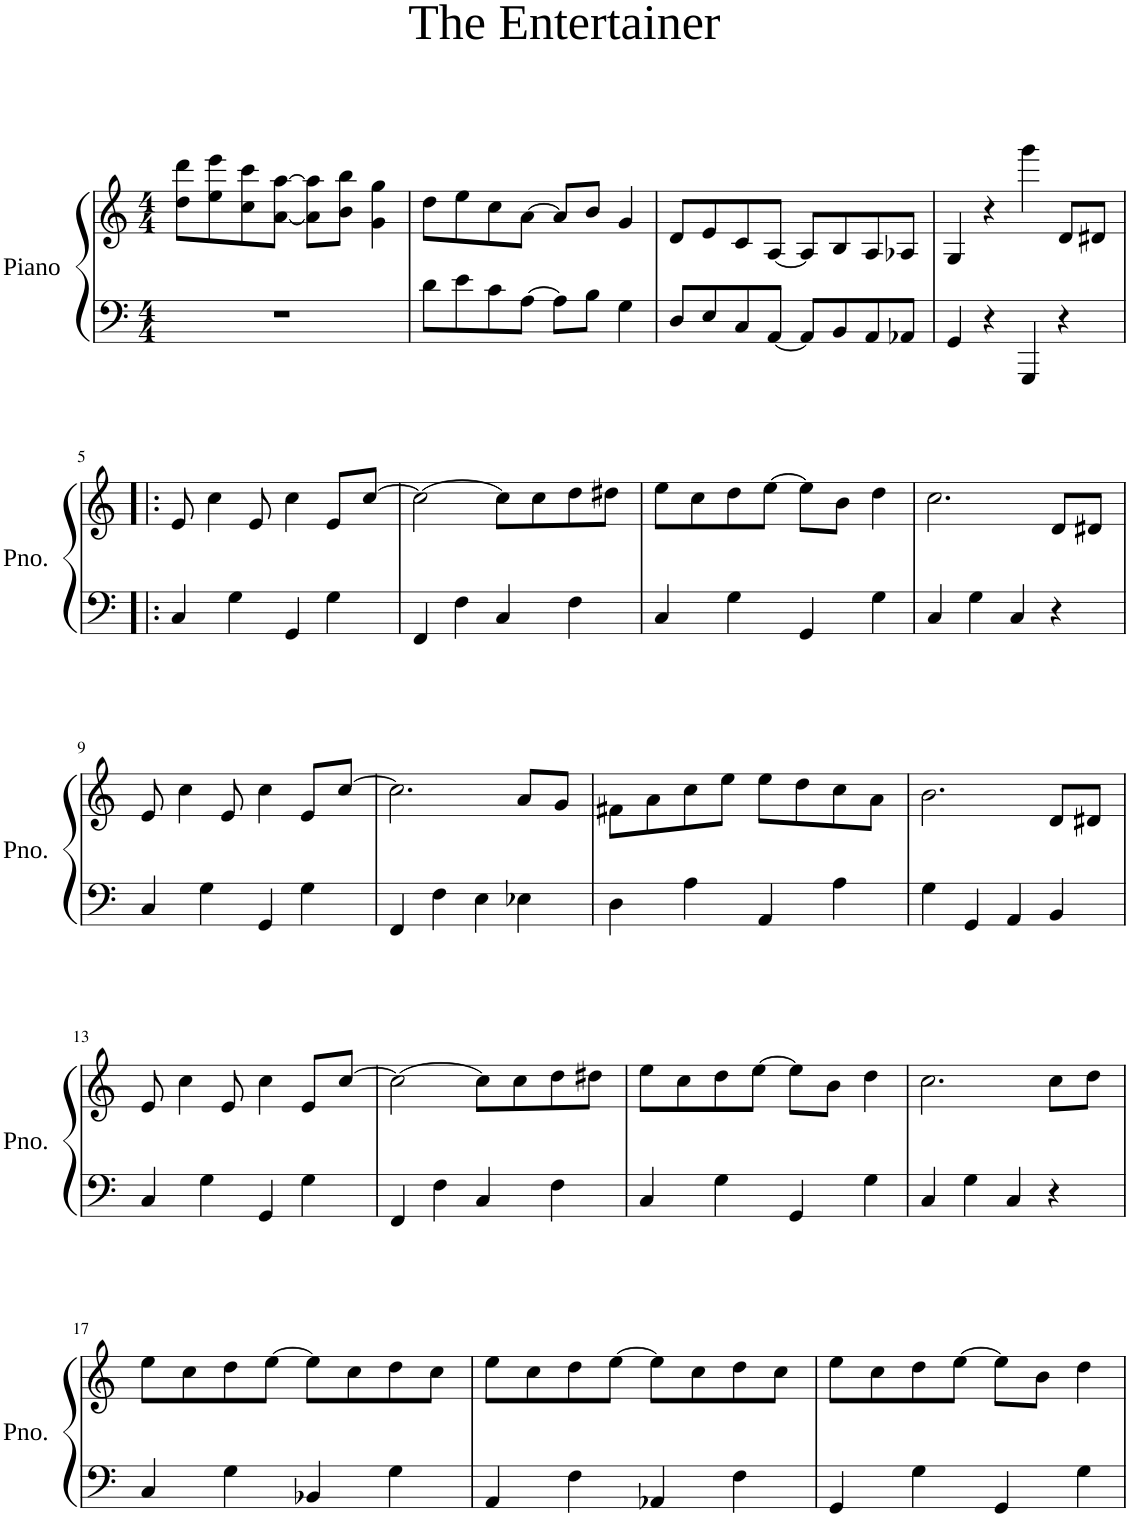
**kern	**kern
*part1	*part1
*staff2	*staff1
*I"Piano	*
*I'Pno.	*
*clefF4	*clefG2
*k[]	*k[]
*M4/4	*M4/4
=1	=1
1r	8dd\ 8ddd\L
.	8ee\ 8eee\
.	8cc\ 8ccc\
.	[8a\ [8aa\J
.	8a\] 8aa\]L
.	8b\ 8bb\J
.	4g\ 4gg\
=2	=2
8d\L	8dd\L
8e\	8ee\
8c\	8cc\
[8A\J	[8a\J
8A\L]	8a/L]
8B\J	8b/J
4G\	4g/
=3	=3
8D/L	8d/L
8E/	8e/
8C/	8c/
[8AA/J	[8A/J
8AA/L]	8A/L]
8BB/	8B/
8AA/	8A/
8AA-X/J	8A-X/J
=4	=4
4GG/	4G/
4r	4r
4GGG/	4ggg\
4r	8d/L
.	8d#X/J
!!LO:LB:g=z
=5!|:	=5!|:
4C/	8e/
.	4cc\
4G\	.
.	8e/
4GG/	4cc\
4G\	8e/L
.	[8cc/J
=6	=6
4FF/	2cc\_
4F\	.
4C/	8cc\L]
.	8cc\
4F\	8dd\
.	8dd#X\J
=7	=7
4C/	8ee\L
.	8cc\
4G\	8dd\
.	[8ee\J
4GG/	8ee\L]
.	8b\J
4G\	4dd\
=8	=8
4C/	2.cc\
4G\	.
4C/	.
4r	8d/L
.	8d#X/J
!!LO:LB:g=z
=9	=9
4C/	8e/
.	4cc\
4G\	.
.	8e/
4GG/	4cc\
4G\	8e/L
.	[8cc/J
=10	=10
4FF/	2.cc\]
4F\	.
4E\	.
4E-X\	8a/L
.	8g/J
=11	=11
4D\	8f#X\L
.	8a\
4A\	8cc\
.	8ee\J
4AA/	8ee\L
.	8dd\
4A\	8cc\
.	8a\J
=12	=12
4G\	2.b\
4GG/	.
4AA/	.
4BB/	8d/L
.	8d#X/J
!!LO:LB:g=z
=13	=13
4C/	8e/
.	4cc\
4G\	.
.	8e/
4GG/	4cc\
4G\	8e/L
.	[8cc/J
=14	=14
4FF/	2cc\_
4F\	.
4C/	8cc\L]
.	8cc\
4F\	8dd\
.	8dd#X\J
=15	=15
4C/	8ee\L
.	8cc\
4G\	8dd\
.	[8ee\J
4GG/	8ee\L]
.	8b\J
4G\	4dd\
=16	=16
4C/	2.cc\
4G\	.
4C/	.
4r	8cc\L
.	8dd\J
!!LO:LB:g=z
=17	=17
4C/	8ee\L
.	8cc\
4G\	8dd\
.	[8ee\J
4BB-X/	8ee\L]
.	8cc\
4G\	8dd\
.	8cc\J
=18	=18
4AA/	8ee\L
.	8cc\
4F\	8dd\
.	[8ee\J
4AA-X/	8ee\L]
.	8cc\
4F\	8dd\
.	8cc\J
=19	=19
4GG/	8ee\L
.	8cc\
4G\	8dd\
.	[8ee\J
4GG/	8ee\L]
.	8b\J
4G\	4dd\
=	=
*-	*-
